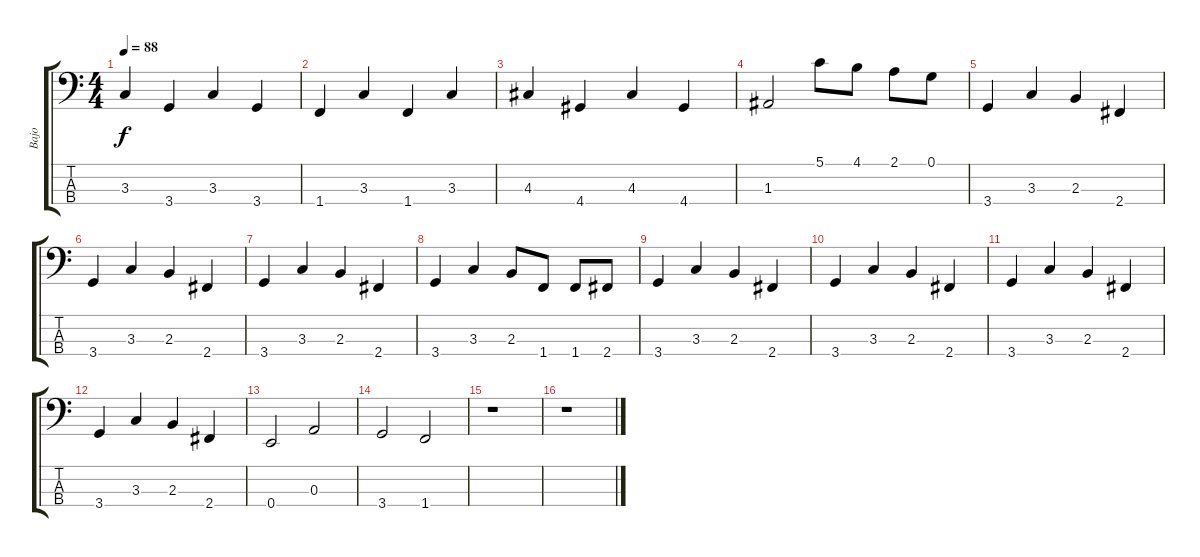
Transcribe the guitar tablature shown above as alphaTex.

\track ("Bajo" "Bajo") {instrument acousticbass}
\staff {score tabs}
\tuning (G2 D2 A1 E1) {hide}
\ts (4 4)
\tempo 88
\clef f4
\ks c
3.3.4{dy f} 3.4.4 3.3.4 3.4.4 |
1.4.4 3.3.4 1.4.4 3.3.4 |
4.3.4 4.4.4 4.3.4 4.4.4 |
1.3.2 5.1.8 4.1.8 2.1.8 0.1.8 |
3.4.4 3.3.4 2.3.4 2.4.4 |
3.4.4 3.3.4 2.3.4 2.4.4 |
3.4.4 3.3.4 2.3.4 2.4.4 |
3.4.4 3.3.4 2.3.8 1.4.8 1.4.8 2.4.8 |
3.4.4 3.3.4 2.3.4 2.4.4 |
3.4.4 3.3.4 2.3.4 2.4.4 |
3.4.4 3.3.4 2.3.4 2.4.4 |
3.4.4 3.3.4 2.3.4 2.4.4 |
0.4.2 0.3.2 |
3.4.2 1.4.2 |
r.1 |
r.1
